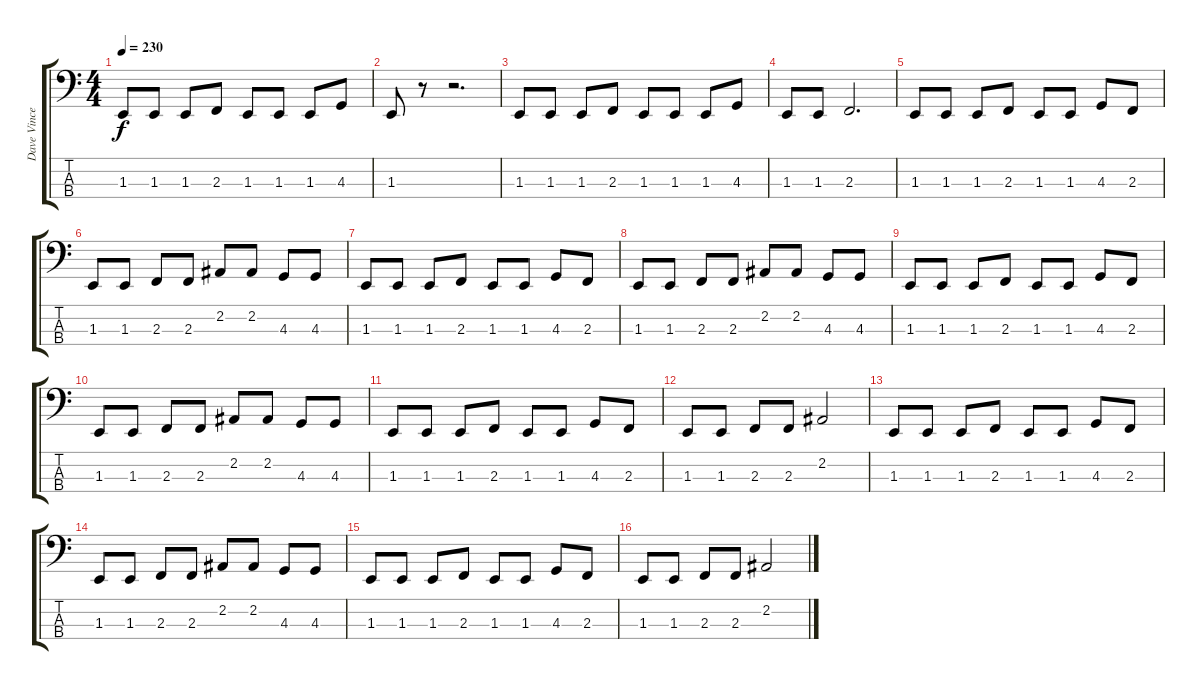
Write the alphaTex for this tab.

\track ("Dave Vincent" "Dave Vince") {instrument electricbasspick}
\staff {score tabs}
\tuning (Db2 Ab1 Eb1 Bb0) {hide}
\ts (4 4)
\tempo 230
\clef f4
\ks c
1.3.8{dy f instrument electricbasspick} 1.3.8 1.3.8 2.3.8 1.3.8 1.3.8 1.3.8 4.3.8 |
1.3.8 r.8 r.2{d} |
1.3.8 1.3.8 1.3.8 2.3.8 1.3.8 1.3.8 1.3.8 4.3.8 |
1.3.8 1.3.8 2.3.2{d} |
1.3.8 1.3.8 1.3.8 2.3.8 1.3.8 1.3.8 4.3.8 2.3.8 |
1.3.8 1.3.8 2.3.8 2.3.8 2.2.8 2.2.8 4.3.8 4.3.8 |
1.3.8 1.3.8 1.3.8 2.3.8 1.3.8 1.3.8 4.3.8 2.3.8 |
1.3.8 1.3.8 2.3.8 2.3.8 2.2.8 2.2.8 4.3.8 4.3.8 |
1.3.8 1.3.8 1.3.8 2.3.8 1.3.8 1.3.8 4.3.8 2.3.8 |
1.3.8 1.3.8 2.3.8 2.3.8 2.2.8 2.2.8 4.3.8 4.3.8 |
1.3.8 1.3.8 1.3.8 2.3.8 1.3.8 1.3.8 4.3.8 2.3.8 |
1.3.8 1.3.8 2.3.8 2.3.8 2.2.2 |
1.3.8 1.3.8 1.3.8 2.3.8 1.3.8 1.3.8 4.3.8 2.3.8 |
1.3.8 1.3.8 2.3.8 2.3.8 2.2.8 2.2.8 4.3.8 4.3.8 |
1.3.8 1.3.8 1.3.8 2.3.8 1.3.8 1.3.8 4.3.8 2.3.8 |
1.3.8 1.3.8 2.3.8 2.3.8 2.2.2
